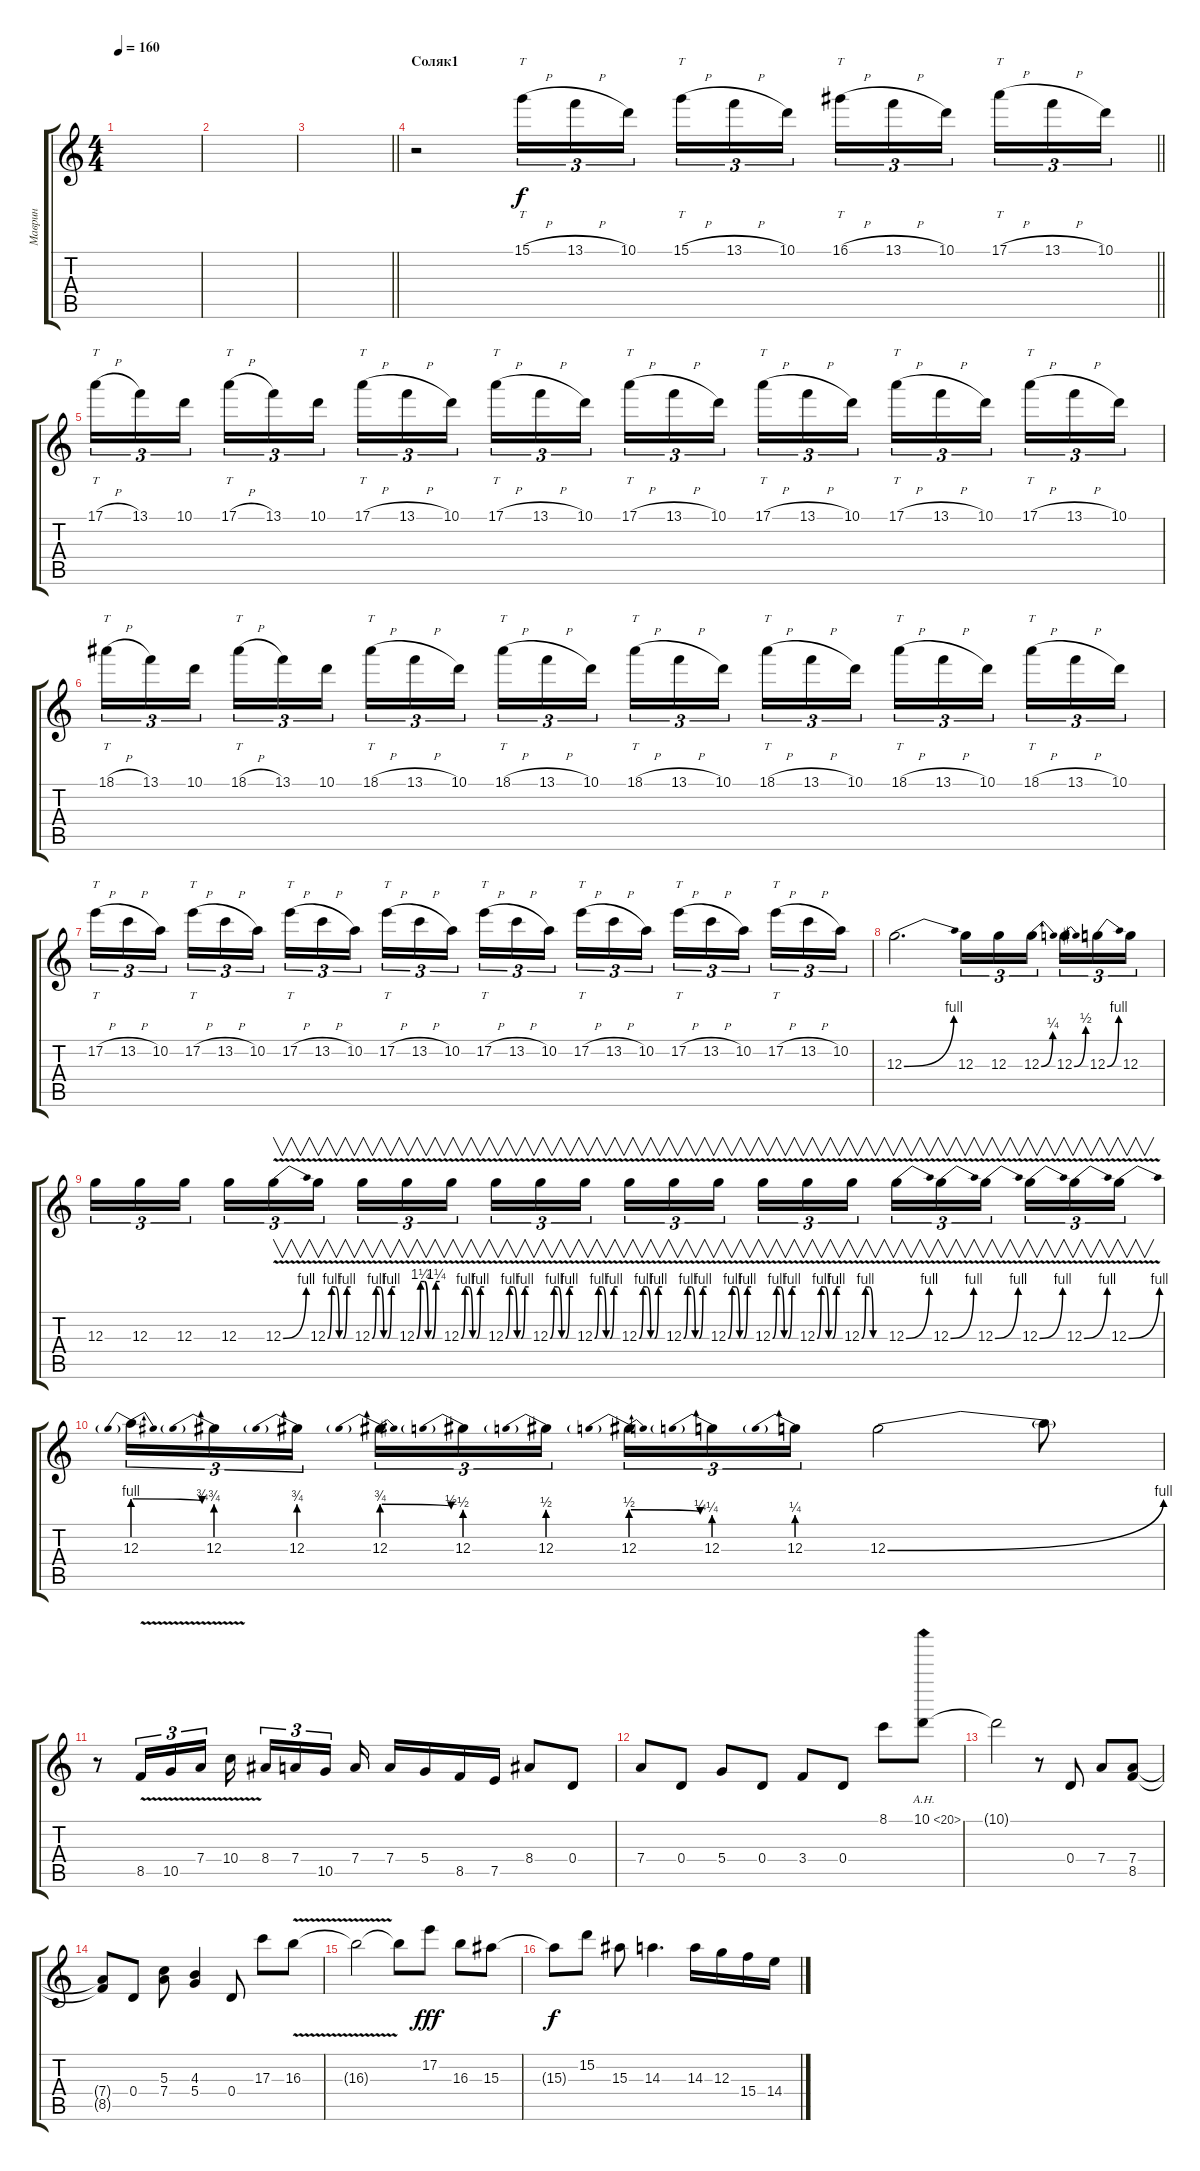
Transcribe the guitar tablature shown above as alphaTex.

\track ("Маврин" "Маврин") {instrument overdrivenguitar}
\staff {score tabs}
\tuning (E4 B3 G3 D3 A2 E2) {hide}
\ts (4 4)
\tempo 160
\clef g2
\ks c
|
|
\barLineRight lightlight
|
\section ("" "Соляк1")
\barLineRight lightlight
r.2{volume 16} 15.1{h}.16{tt tu (3 2)} 13.1{h}.16{tu (3 2)} 10.1.16{tu (3 2) beam splitsecondary} 15.1{h}.16{tt tu (3 2)} 13.1{h}.16{tu (3 2)} 10.1.16{tu (3 2)} 16.1{h}.16{tt tu (3 2)} 13.1{h}.16{tu (3 2)} 10.1.16{tu (3 2) beam splitsecondary} 17.1{h}.16{tt tu (3 2)} 13.1{h}.16{tu (3 2)} 10.1.16{tu (3 2)} |
17.1{h}.16{tt tu (3 2)} 13.1.16{tu (3 2)} 10.1.16{tu (3 2) beam splitsecondary} 17.1{h}.16{tt tu (3 2)} 13.1.16{tu (3 2)} 10.1.16{tu (3 2)} 17.1{h}.16{tt tu (3 2)} 13.1{h}.16{tu (3 2)} 10.1.16{tu (3 2) beam splitsecondary} 17.1{h}.16{tt tu (3 2)} 13.1{h}.16{tu (3 2)} 10.1.16{tu (3 2)} 17.1{h}.16{tt tu (3 2)} 13.1{h}.16{tu (3 2)} 10.1.16{tu (3 2) beam splitsecondary} 17.1{h}.16{tt tu (3 2)} 13.1{h}.16{tu (3 2)} 10.1.16{tu (3 2)} 17.1{h}.16{tt tu (3 2)} 13.1{h}.16{tu (3 2)} 10.1.16{tu (3 2) beam splitsecondary} 17.1{h}.16{tt tu (3 2)} 13.1{h}.16{tu (3 2)} 10.1.16{tu (3 2)} |
18.1{h}.16{tt tu (3 2)} 13.1.16{tu (3 2)} 10.1.16{tu (3 2) beam splitsecondary} 18.1{h}.16{tt tu (3 2)} 13.1.16{tu (3 2)} 10.1.16{tu (3 2)} 18.1{h}.16{tt tu (3 2)} 13.1{h}.16{tu (3 2)} 10.1.16{tu (3 2) beam splitsecondary} 18.1{h}.16{tt tu (3 2)} 13.1{h}.16{tu (3 2)} 10.1.16{tu (3 2)} 18.1{h}.16{tt tu (3 2)} 13.1{h}.16{tu (3 2)} 10.1.16{tu (3 2) beam splitsecondary} 18.1{h}.16{tt tu (3 2)} 13.1{h}.16{tu (3 2)} 10.1.16{tu (3 2)} 18.1{h}.16{tt tu (3 2)} 13.1{h}.16{tu (3 2)} 10.1.16{tu (3 2) beam splitsecondary} 18.1{h}.16{tt tu (3 2)} 13.1{h}.16{tu (3 2)} 10.1.16{tu (3 2)} |
17.2{h}.16{tt tu (3 2)} 13.2{h}.16{tu (3 2)} 10.2.16{tu (3 2) beam splitsecondary} 17.2{h}.16{tt tu (3 2)} 13.2{h}.16{tu (3 2)} 10.2.16{tu (3 2)} 17.2{h}.16{tt tu (3 2)} 13.2{h}.16{tu (3 2)} 10.2.16{tu (3 2) beam splitsecondary} 17.2{h}.16{tt tu (3 2)} 13.2{h}.16{tu (3 2)} 10.2.16{tu (3 2)} 17.2{h}.16{tt tu (3 2)} 13.2{h}.16{tu (3 2)} 10.2.16{tu (3 2) beam splitsecondary} 17.2{h}.16{tt tu (3 2)} 13.2{h}.16{tu (3 2)} 10.2.16{tu (3 2)} 17.2{h}.16{tt tu (3 2)} 13.2{h}.16{tu (3 2)} 10.2.16{tu (3 2) beam splitsecondary} 17.2{h}.16{tt tu (3 2)} 13.2{h}.16{tu (3 2)} 10.2.16{tu (3 2)} |
12.3{be (bend 0 0 60 4)}.2{d} 12.3.16{tu (3 2)} 12.3.16{tu (3 2)} 12.3{be (bend 0 0 60 1)}.16{tu (3 2) beam splitsecondary} 12.3{be (bend 0 0 60 2)}.16{tu (3 2)} 12.3{be (bend 0 0 60 4)}.16{tu (3 2)} 12.3.16{tu (3 2)} |
12.3.16{tu (3 2)} 12.3.16{tu (3 2)} 12.3.16{tu (3 2) beam splitsecondary} 12.3.16{tu (3 2)} 12.3{be (bend 0 0 60 4) v}.16{v tu (3 2)} 12.3{be (custom 0 0 10 4 20 4 30 0 40 0 50 4 60 4) v}.16{v tu (3 2)} 12.3{be (custom 0 0 10 4 20 4 30 0 40 0 50 4 60 4) v}.16{v tu (3 2)} 12.3{be (custom 0 0 10 5 20 5 30 0 40 0 50 5 60 5) v}.16{v tu (3 2)} 12.3{be (custom 0 0 10 4 20 4 30 0 40 0 50 4 60 4) v}.16{v tu (3 2) beam splitsecondary} 12.3{be (custom 0 0 10 4 20 4 30 0 40 0 50 4 60 4) v}.16{v tu (3 2)} 12.3{be (custom 0 0 10 4 20 4 30 0 40 0 50 4 60 4) v}.16{v tu (3 2)} 12.3{be (custom 0 0 10 4 20 4 30 0 40 0 50 4 60 4) v}.16{v tu (3 2)} 12.3{be (custom 0 0 10 4 20 4 30 0 40 0 50 4 60 4) v}.16{v tu (3 2)} 12.3{be (custom 0 0 10 4 20 4 30 0 40 0 50 4 60 4) v}.16{v tu (3 2)} 12.3{be (custom 0 0 10 4 20 4 30 0 40 0 50 4 60 4) v}.16{v tu (3 2) beam splitsecondary} 12.3{be (custom 0 0 10 4 20 4 30 0 40 0 50 4 60 4) v}.16{v tu (3 2)} 12.3{be (custom 0 0 10 4 20 4 30 0 40 0 50 4 60 4) v}.16{v tu (3 2)} 12.3{be (custom 0 0 10 4 20 4 30 0 60 0) v}.16{v tu (3 2)} 12.3{be (bend 0 0 60 4) v}.16{v tu (3 2)} 12.3{be (bend 0 0 60 4) v}.16{v tu (3 2)} 12.3{be (bend 0 0 60 4) v}.16{v tu (3 2) beam splitsecondary} 12.3{be (bend 0 0 60 4) v}.16{v tu (3 2)} 12.3{be (bend 0 0 60 4) v}.16{v tu (3 2)} 12.3{be (bend 0 0 60 4) v}.16{v tu (3 2)} |
12.3{be (prebendrelease 0 4 60 3)}.16{tu (3 2)} 12.3{be (prebend 0 3 60 3)}.16{tu (3 2)} 12.3{be (prebend 0 3 60 3)}.16{tu (3 2) beam splitsecondary} 12.3{be (prebendrelease 0 3 60 2)}.16{tu (3 2)} 12.3{be (prebend 0 2 60 2)}.16{tu (3 2)} 12.3{be (prebend 0 2 60 2)}.16{tu (3 2)} 12.3{be (prebendrelease 0 2 60 1)}.16{tu (3 2)} 12.3{be (prebend 0 1 60 1)}.16{tu (3 2)} 12.3{be (prebend 0 1 60 1)}.16{tu (3 2)} 12.3{be (bend 0 0 60 4)}.2 12.3{t}.8 |
r.8 8.5{v}.16{tu (3 2)} 10.5{v}.16{tu (3 2)} 7.4{v}.16{tu (3 2)} 10.4{v}.16{beam splitsecondary} 8.4.16{tu (3 2)} 7.4.16{tu (3 2)} 10.5.16{tu (3 2) beam splitsecondary} 7.4.16 7.4.16 5.4.16 8.5.16 7.5.16 8.4.8 0.4.8 |
7.4.8 0.4.8 5.4.8 0.4.8 3.4.8 0.4.8 8.1.8 10.1{ah 10}.8 |
10.1{t}.2 r.8 0.4.8 7.4.8 (7.4 8.5).8 |
(7.4{t} 8.5{t}).8 0.4.8 (5.3 7.4).8 (4.3 5.4).4 0.4.8 17.3.8 16.3{v}.8 |
16.3{t}.2 16.3{t}.8 17.2.8{dy fff} 16.3.8 15.3.8 |
15.3{t}.8{dy f} 15.2.8 15.3.8 14.3.4{d} 14.3.16 12.3.16 15.4.16 14.4.16
